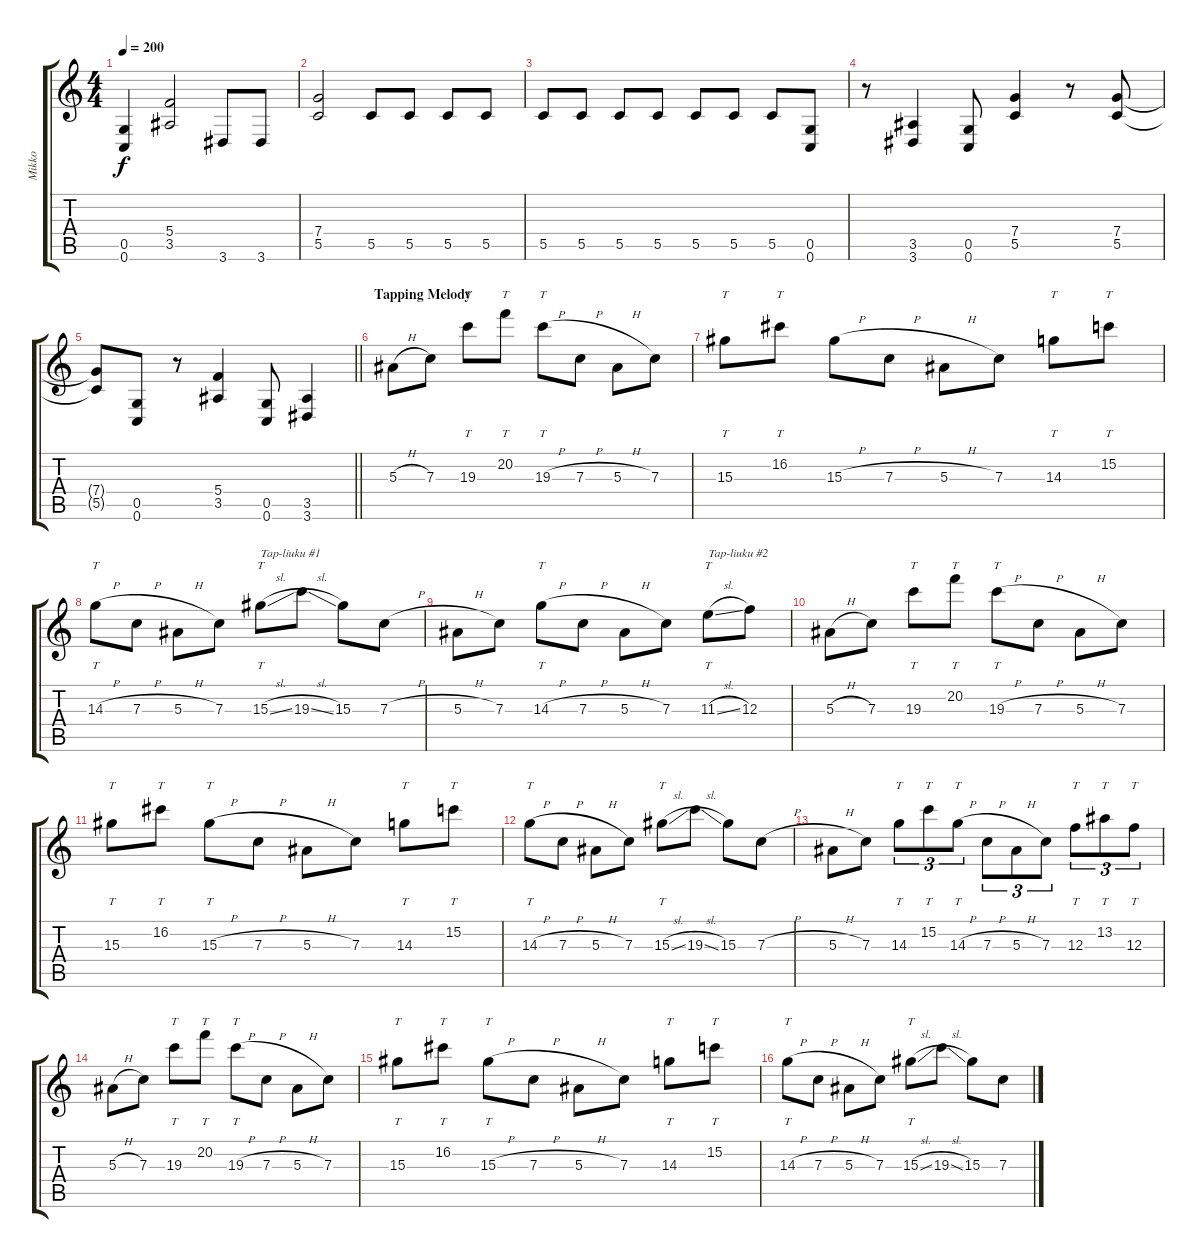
\track ("Mikko" "Mikko") {instrument distortionguitar}
\staff {score tabs}
\tuning (D4 A3 F3 C3 G2 C2) {hide}
\ts (4 4)
\tempo 200
\clef g2
\ks c
(0.5{t} 0.6{t}).4{dy f} (5.4 3.5).2 3.6.8 3.6.8 |
(7.4 5.5).2 5.5.8 5.5.8 5.5.8 5.5.8 |
5.5.8 5.5.8 5.5.8 5.5.8 5.5.8 5.5.8 5.5.8 (0.5 0.6).8 |
r.8 (3.5 3.6).4 (0.5 0.6).8 (7.4 5.5).4 r.8 (7.4 5.5).8 |
\barLineRight lightlight
(7.4{t} 5.5{t}).8 (0.5 0.6).8 r.8 (5.4 3.5).4 (0.5 0.6).8 (3.5 3.6).4 |
\section ("" "Tapping Melody")
5.3{h}.8 7.3.8 19.3.8{tt} 20.2.8{tt} 19.3{h}.8{tt} 7.3{h}.8 5.3{h}.8 7.3.8 |
15.3.8{tt} 16.2.8{tt} 15.3{h}.8 7.3{h}.8 5.3{h}.8 7.3.8 14.3.8{tt} 15.2.8{tt} |
14.3{h}.8{tt} 7.3{h}.8 5.3{h}.8 7.3.8 15.3{sl}.8{tt txt "Tap-liuku #1"} 19.3{sl}.8 15.3.8 7.3{h}.8 |
5.3{h}.8 7.3.8 14.3{h}.8{tt} 7.3{h}.8 5.3{h}.8 7.3.8 11.3{sl}.8{tt txt "Tap-liuku #2"} 12.3.8 |
5.3{h}.8 7.3.8 19.3.8{tt} 20.2.8{tt} 19.3{h}.8{tt} 7.3{h}.8 5.3{h}.8 7.3.8 |
15.3.8{tt} 16.2.8{tt} 15.3{h}.8{tt} 7.3{h}.8 5.3{h}.8 7.3.8 14.3.8{tt} 15.2.8{tt} |
14.3{h}.8{tt} 7.3{h}.8 5.3{h}.8 7.3.8 15.3{sl}.8{tt} 19.3{sl}.8 15.3.8 7.3{h}.8 |
5.3{h}.8 7.3.8 14.3.8{tt tu (3 2)} 15.2.8{tt tu (3 2)} 14.3{h}.8{tt tu (3 2)} 7.3{h}.8{tu (3 2)} 5.3{h}.8{tu (3 2)} 7.3.8{tu (3 2)} 12.3.8{tt tu (3 2)} 13.2.8{tt tu (3 2)} 12.3.8{tt tu (3 2)} |
5.3{h}.8 7.3.8 19.3.8{tt} 20.2.8{tt} 19.3{h}.8{tt} 7.3{h}.8 5.3{h}.8 7.3.8 |
15.3.8{tt} 16.2.8{tt} 15.3{h}.8{tt} 7.3{h}.8 5.3{h}.8 7.3.8 14.3.8{tt} 15.2.8{tt} |
14.3{h}.8{tt} 7.3{h}.8 5.3{h}.8 7.3.8 15.3{sl}.8{tt} 19.3{sl}.8 15.3.8 7.3{h}.8
